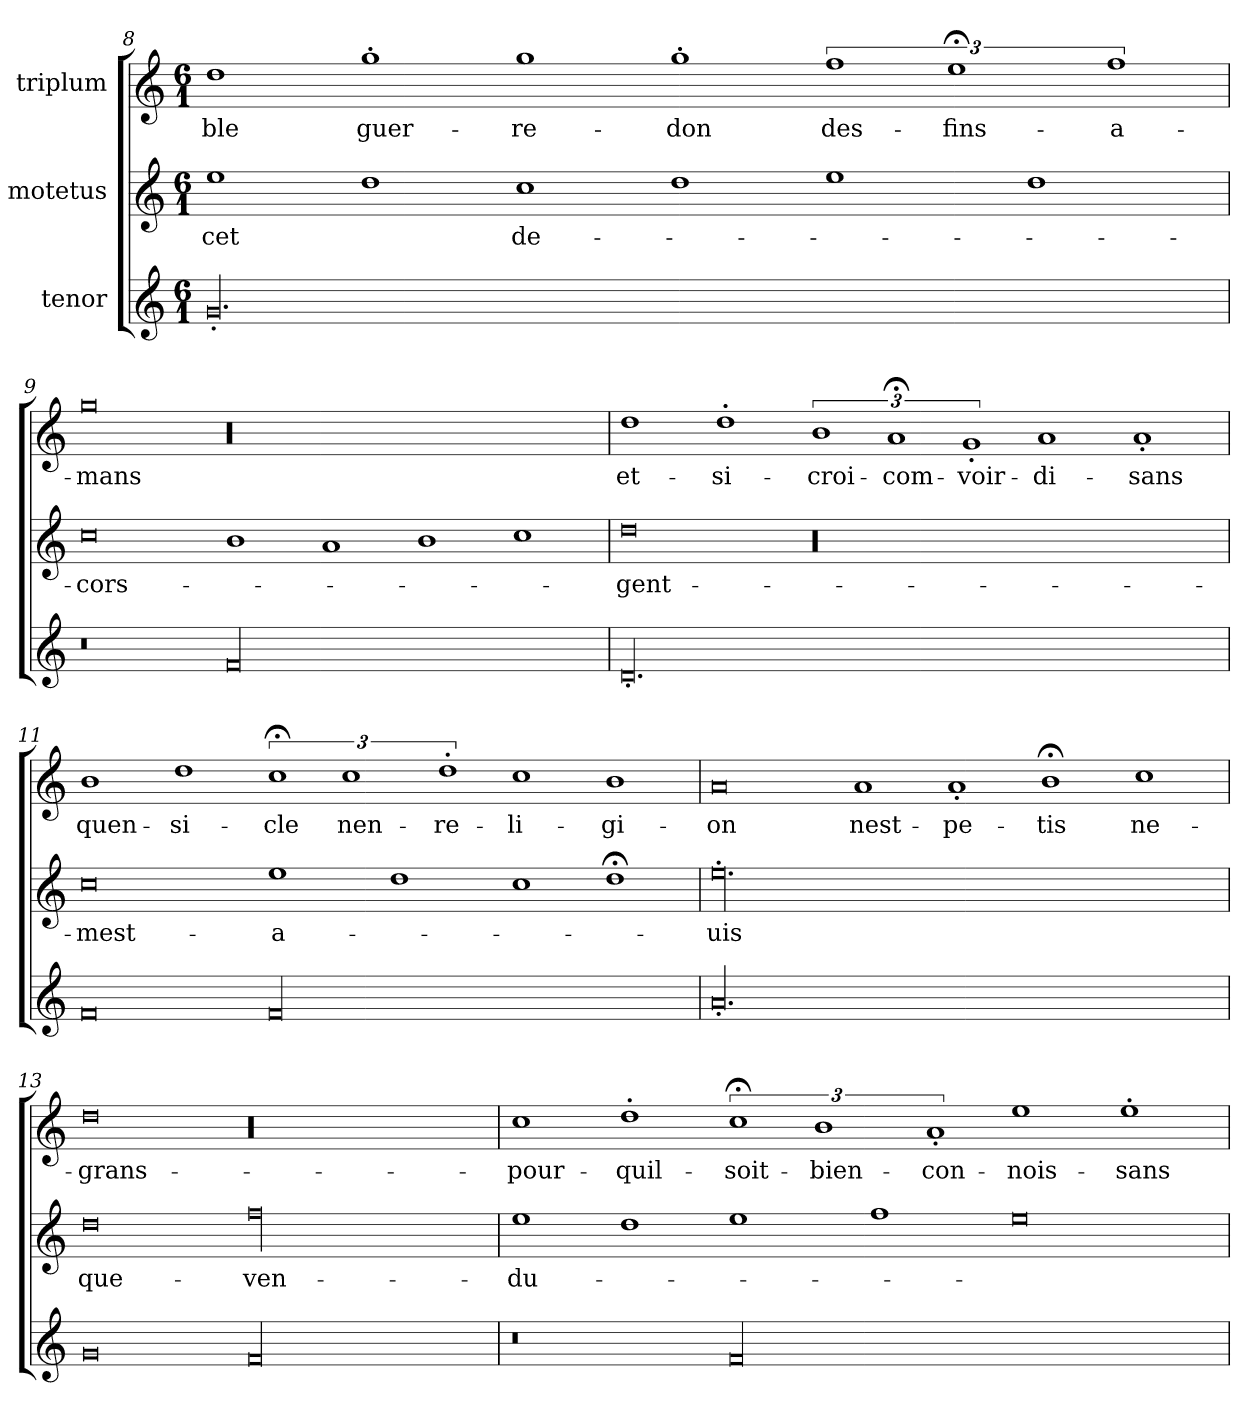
**kern	**kern	**text	**kern	**text
*part3	*part2	*part2	*part1	*part1
*staff3	*staff2	*staff2	*staff1	*staff1
*I"tenor	*I"motetus	*	*I"triplum	*
*clefG2	*clefG2	*	*clefG2	*
*k[]	*k[]	*	*k[]	*
*C:	*C:	*	*C:	*
*M6/1	*M6/1	*	*M6/1	*
=8	=8	=8	=8	=8
00.g'/	1ee\	-cet	1dd\	-ble
.	1dd\	.	1gg'\	guer-
.	1cc\	de-	1gg\	-re-
.	1dd\	.	1gg'\	-don
.	1ee\	.	3%2ff\	des-
.	.	.	3%2ee;<\	fins-
.	1dd\	.	.	.
.	.	.	3%2ff\	a-
!!LO:PB:g=z
=9	=9	=9	=9	=9
0r	0cc\	cors-	0gg\	-mans
00f/	1b\	.	00r	.
.	1a/	.	.	.
.	1b\	.	.	.
.	1cc\	.	.	.
=10	=10	=10	=10	=10
00.d'/	0dd\	gent-	1dd\	et-
.	.	.	1dd'\	si-
.	00r	.	3%2b\	croi-
.	.	.	3%2a;</	com-
.	.	.	3%2g'/	voir-
.	.	.	1a/	di-
.	.	.	1a'/	-sans
=11	=11	=11	=11	=11
0f/	0cc\	mest-	1b\	quen-
.	.	.	1dd\	si-
00f/	1ee\	a-	3%2cc;<\	-cle
.	.	.	3%2cc\	nen-
.	1dd\	.	.	.
.	.	.	3%2dd'\	re-
.	1cc\	.	1cc\	-li-
.	1dd;<\	.	1b\	-gi-
=12	=12	=12	=12	=12
00.a'/	00.ee'\	-uis	0a/	-on
.	.	.	1a/	nest-
.	.	.	1a'/	pe-
.	.	.	1b;<\	-tis
.	.	.	1cc\	ne-
=13	=13	=13	=13	=13
0g/	0dd\	que-	0dd\	grans-
00f/	00ff\	ven-	00r	.
=14	=14	=14	=14	=14
0r	1ee\	-du-	1cc\	pour-
.	1dd\	.	1dd'\	quil-
00f/	1ee\	.	3%2cc;<\	soit-
.	.	.	3%2b\	bien-
.	1ff\	.	.	.
.	.	.	3%2a'/	con-
.	0ee\	.	1ee\	-nois-
.	.	.	1ee'\	-sans
=	=	=	=	=
*-	*-	*-	*-	*-
